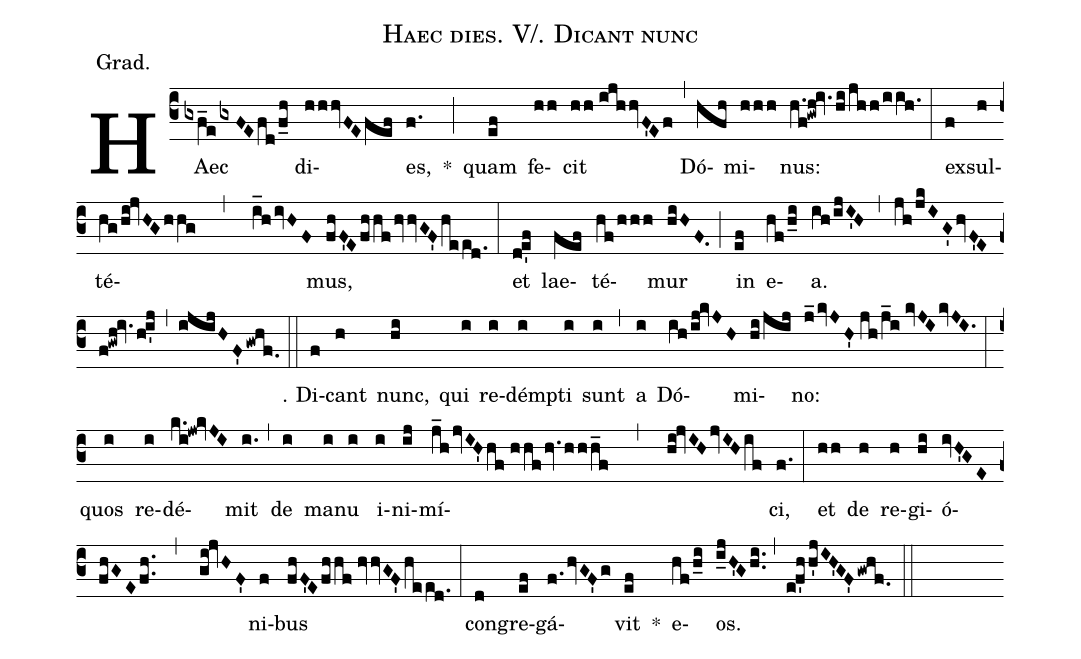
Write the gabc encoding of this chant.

name:Haec dies. V/. Dicant nunc;
annotation:Grad.;
mode:2;
office-part:Gradual;
%%
(c3) HAec(gxf_e/gxFEfd/f_h) di(hhhvFE/fef)es,(f.) *(;)
quam(ef) fe(hh)cit(hh//ijhhvF'Ef) (,)
Dó(hfh)mi(hhh)nus:(h.f!gwh!iv.hi/jhh/iih.) (:)
ex(f)sul(h)té(hg/hi!jvHG/hhg , i_h/ivHF)mus,(fhF'E/fhhf/hvvGF'/heed.) (:)
et(d!e'f) lae(fef)té(hf/hhh)mur(hiHF.) (;)
in(ef) e(hf/h_i)a.(ih/ijI'H,jh/jkIG'/hvF'E/f!gwh!iv./h!i'j) (,)
(ijijHF'/gwhf.) (::)
℣. Di(f)cant(h) nunc,(hi) qui(i) re(i)démp(i)ti(i) sunt(i) (,)
a(i) Dó(ih/ij!kvJH)mi(hi/jij)no:(j_kvJH'//jh/j_i//kvJI/kvJI.) (:)
quos(i) re(i)dé(k.i!jw!kvJI)mit(i.) (,)
de(i) ma(i)nu(i) i(i)ni(ij)mí(j_h/jvIH'/hf//hhf/hv.hhh_f , hi!jvIH/jvIH/if)ci,(f.) (:)
et(hh) de(h) re(h)gi(hi)ó(ivH'GE//fhGE/fh.. , gi!jvHF')ni(f)bus(fhF'E/fhhf//hvvGF'heed.) (:)
con(d)gre(ef)gá(f./hvGF'g)vit(ef) *()
e(hf/h_i)os.(i_jH'G/hi..) (,)
(e!f'hh'jIH'GF'/gwhf.) (::)
